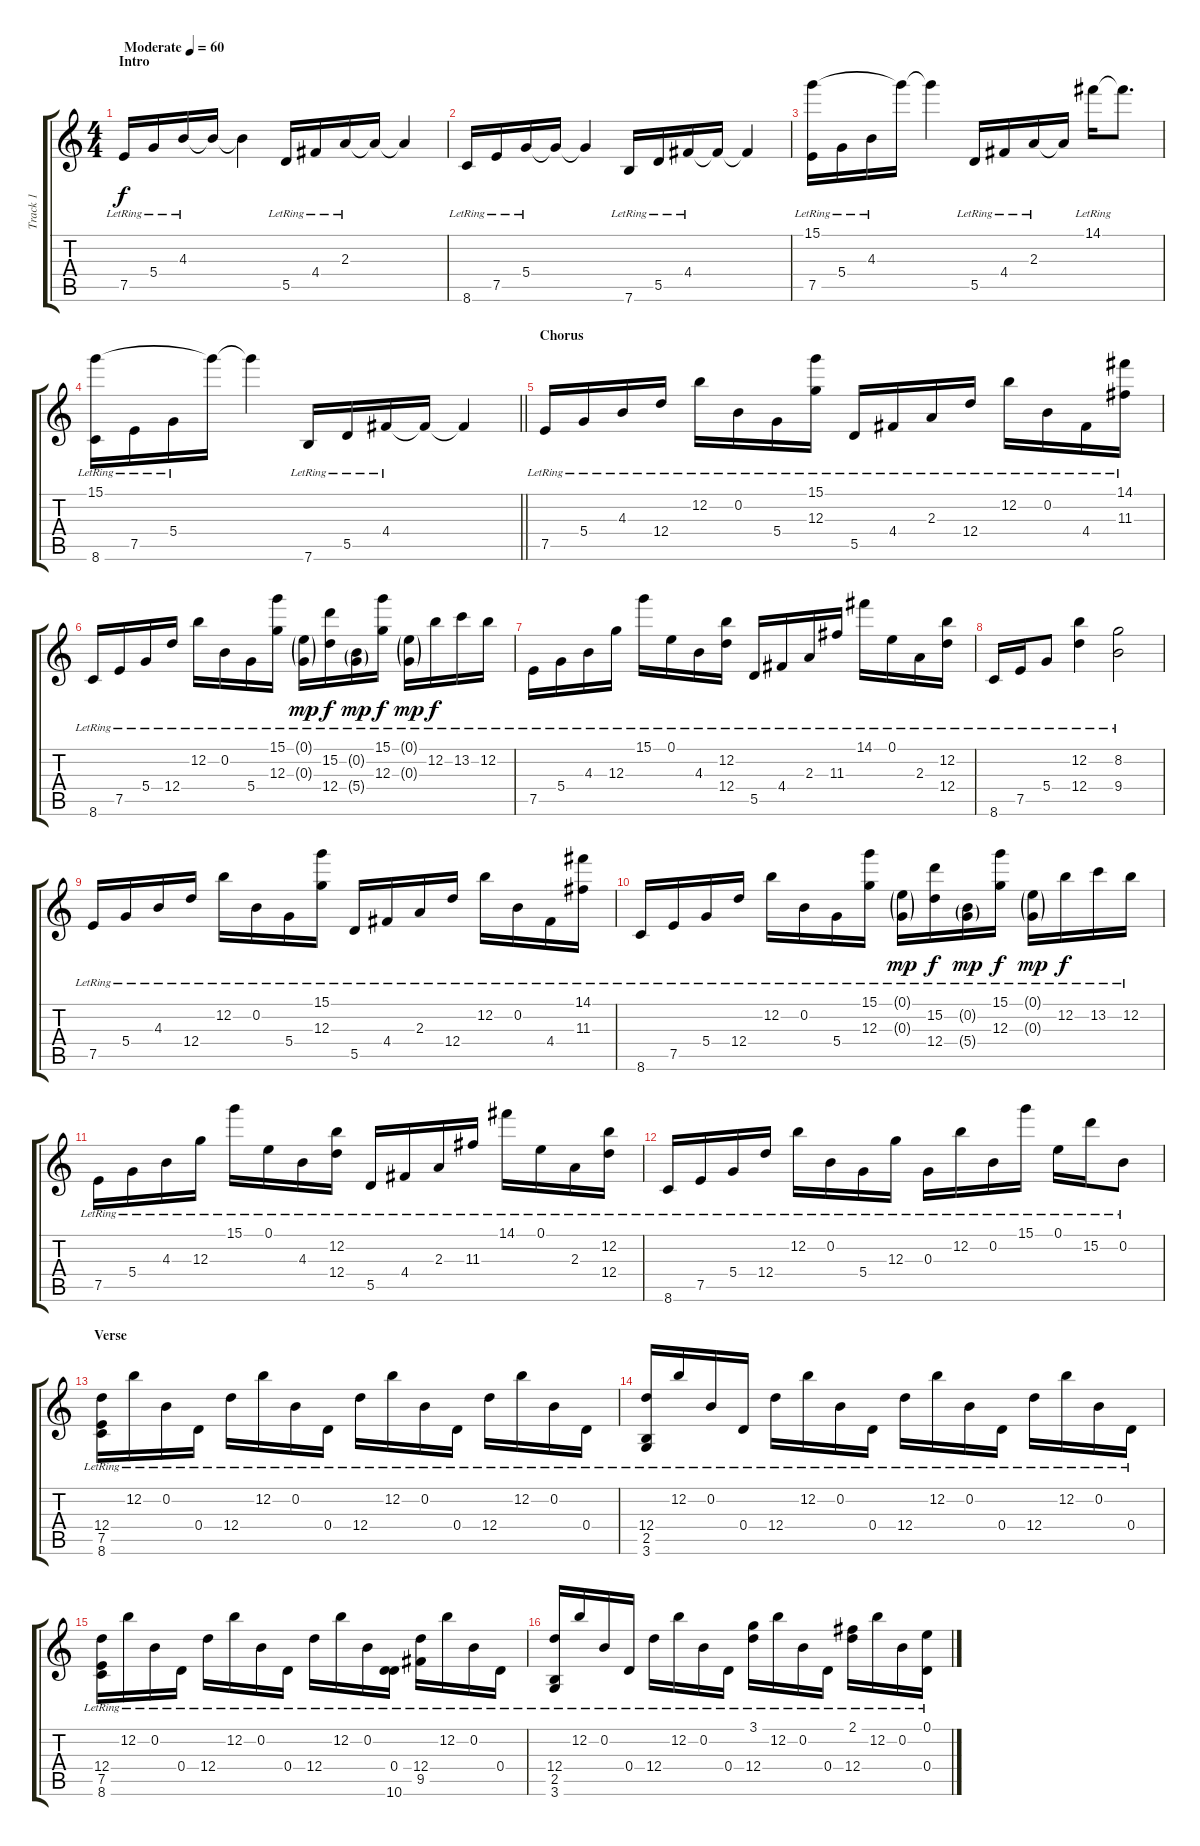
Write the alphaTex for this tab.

\track ("Track 1" "Track 1") {instrument electricguitarclean}
\staff {score tabs}
\tuning (E4 B3 G3 D3 A2 E2) {hide}
\ts (4 4)
\section ("" "Intro")
\tempo (60 "Moderate")
\clef g2
\ks c
7.5{lr}.16{dy f instrument electricguitarclean} 5.4{lr}.16 4.3{lr}.16 4.3{t}.16 4.3{t}.4 5.5{lr}.16 4.4{lr}.16 2.3{lr}.16 2.3{t}.16 2.3{t}.4 |
8.6{lr}.16 7.5{lr}.16 5.4{lr}.16 5.4{t}.16 5.4{t}.4 7.6{lr}.16 5.5{lr}.16 4.4{lr}.16 4.4{t}.16 4.4{t}.4 |
(15.1{lr} 7.5{lr}).16 5.4{lr}.16 4.3{lr}.16 15.1{t}.16 15.1{t}.4 5.5{lr}.16 4.4{lr}.16 2.3{lr}.16 2.3{t}.16 14.1{lr}.16 14.1{t}.8{d} |
\barLineRight lightlight
(15.1{lr} 8.6{lr}).16 7.5{lr}.16 5.4{lr}.16 15.1{t}.16 15.1{t}.4 7.6{lr}.16 5.5{lr}.16 4.4{lr}.16 4.4{t}.16 4.4{t}.4 |
\section ("" "Chorus")
7.5{lr}.16 5.4{lr}.16 4.3{lr}.16 12.4{lr}.16 12.2{lr}.16 0.2{lr}.16 5.4{lr}.16 (15.1{lr} 12.3{lr}).16 5.5{lr}.16 4.4{lr}.16 2.3{lr}.16 12.4{lr}.16 12.2{lr}.16 0.2{lr}.16 4.4{lr}.16 (14.1{lr} 11.3{lr}).16 |
8.6{lr}.16 7.5{lr}.16 5.4{lr}.16 12.4{lr}.16 12.2{lr}.16 0.2{lr}.16 5.4{lr}.16 (15.1{lr} 12.3{lr}).16 (0.1{g lr} 0.3{g lr}).16{dy mp} (15.2{lr} 12.4{lr}).16{dy f} (0.2{g lr} 5.4{g lr}).16{dy mp} (15.1{lr} 12.3{lr}).16{dy f} (0.1{g lr} 0.3{g lr}).16{dy mp} 12.2{lr}.16{dy f} 13.2{lr}.16 12.2{lr}.16 |
7.5{lr}.16 5.4{lr}.16 4.3{lr}.16 12.3{lr}.16 15.1{lr}.16 0.1{lr}.16 4.3{lr}.16 (12.2{lr} 12.4{lr}).16 5.5{lr}.16 4.4{lr}.16 2.3{lr}.16 11.3{lr}.16 14.1{lr}.16 0.1{lr}.16 2.3{lr}.16 (12.2{lr} 12.4{lr}).16 |
8.6{lr}.16 7.5{lr}.16 5.4{lr}.8 (12.2{lr} 12.4{lr}).4 (8.2{lr} 9.4{lr}).2 |
7.5{lr}.16 5.4{lr}.16 4.3{lr}.16 12.4{lr}.16 12.2{lr}.16 0.2{lr}.16 5.4{lr}.16 (15.1{lr} 12.3{lr}).16 5.5{lr}.16 4.4{lr}.16 2.3{lr}.16 12.4{lr}.16 12.2{lr}.16 0.2{lr}.16 4.4{lr}.16 (14.1{lr} 11.3{lr}).16 |
8.6{lr}.16 7.5{lr}.16 5.4{lr}.16 12.4{lr}.16 12.2{lr}.16 0.2{lr}.16 5.4{lr}.16 (15.1{lr} 12.3{lr}).16 (0.1{g lr} 0.3{g lr}).16{dy mp} (15.2{lr} 12.4{lr}).16{dy f} (0.2{g lr} 5.4{g lr}).16{dy mp} (15.1{lr} 12.3{lr}).16{dy f} (0.1{g lr} 0.3{g lr}).16{dy mp} 12.2{lr}.16{dy f} 13.2{lr}.16 12.2{lr}.16 |
7.5{lr}.16 5.4{lr}.16 4.3{lr}.16 12.3{lr}.16 15.1{lr}.16 0.1{lr}.16 4.3{lr}.16 (12.2{lr} 12.4{lr}).16 5.5{lr}.16 4.4{lr}.16 2.3{lr}.16 11.3{lr}.16 14.1{lr}.16 0.1{lr}.16 2.3{lr}.16 (12.2{lr} 12.4{lr}).16 |
8.6{lr}.16 7.5{lr}.16 5.4{lr}.16 12.4{lr}.16 12.2{lr}.16 0.2{lr}.16 5.4{lr}.16 12.3{lr}.16 0.3{lr}.16 12.2{lr}.16 0.2{lr}.16 15.1{lr}.16 0.1{lr}.16 15.2{lr}.16 0.2{lr}.8 |
\section ("" "Verse")
(12.4{lr} 7.5{lr} 8.6{lr}).16 12.2{lr}.16 0.2{lr}.16 0.4{lr}.16 12.4{lr}.16 12.2{lr}.16 0.2{lr}.16 0.4{lr}.16 12.4{lr}.16 12.2{lr}.16 0.2{lr}.16 0.4{lr}.16 12.4{lr}.16 12.2{lr}.16 0.2{lr}.16 0.4{lr}.16 |
(12.4{lr} 2.5{lr} 3.6{lr}).16 12.2{lr}.16 0.2{lr}.16 0.4{lr}.16 12.4{lr}.16 12.2{lr}.16 0.2{lr}.16 0.4{lr}.16 12.4{lr}.16 12.2{lr}.16 0.2{lr}.16 0.4{lr}.16 12.4{lr}.16 12.2{lr}.16 0.2{lr}.16 0.4{lr}.16 |
(12.4{lr} 7.5{lr} 8.6{lr}).16 12.2{lr}.16 0.2{lr}.16 0.4{lr}.16 12.4{lr}.16 12.2{lr}.16 0.2{lr}.16 0.4{lr}.16 12.4{lr}.16 12.2{lr}.16 0.2{lr}.16 (0.4{lr} 10.6{lr}).16 (12.4{lr} 9.5{lr}).16 12.2{lr}.16 0.2{lr}.16 0.4{lr}.16 |
(12.4{lr} 2.5{lr} 3.6{lr}).16 12.2{lr}.16 0.2{lr}.16 0.4{lr}.16 12.4{lr}.16 12.2{lr}.16 0.2{lr}.16 0.4{lr}.16 (3.1{lr} 12.4{lr}).16 12.2{lr}.16 0.2{lr}.16 0.4{lr}.16 (2.1{lr} 12.4{lr}).16 12.2{lr}.16 0.2{lr}.16 (0.1{lr} 0.4{lr}).16
